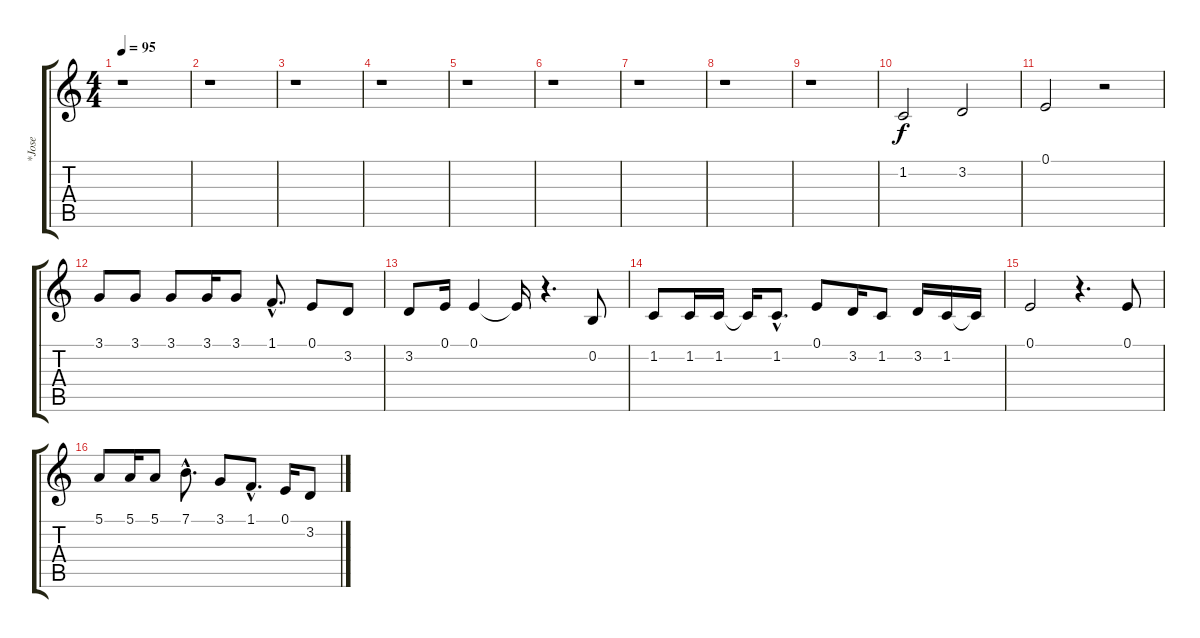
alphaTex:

\track ("*Jose" "*Jose") {instrument violin}
\staff {score tabs}
\tuning (E4 B3 G3 D3 A2 E2) {hide}
\ts (4 4)
\tempo 95
\clef g2
\ks c
r.1{dy f} |
r.1 |
r.1 |
r.1 |
r.1 |
r.1 |
r.1 |
r.1 |
r.1 |
1.2.2 3.2.2 |
0.1.2 r.2 |
3.1.8 3.1.8 3.1.8 3.1.16 3.1.8 1.1{hac}.8{d} 0.1.8 3.2.8 |
3.2.8 0.1.16 0.1.4 0.1{t}.16 r.4{d} 0.2.8 |
1.2.8 1.2.16 1.2.16 1.2{t}.16 1.2{hac}.8{d} 0.1.8 3.2.16 1.2.8 3.2.16 1.2.16 1.2{t}.16 |
0.1.2 r.4{d} 0.1.8 |
5.1.8 5.1.16 5.1.8 7.1{hac}.8{d} 3.1.8 1.1{hac}.8{d} 0.1.16 3.2.8
